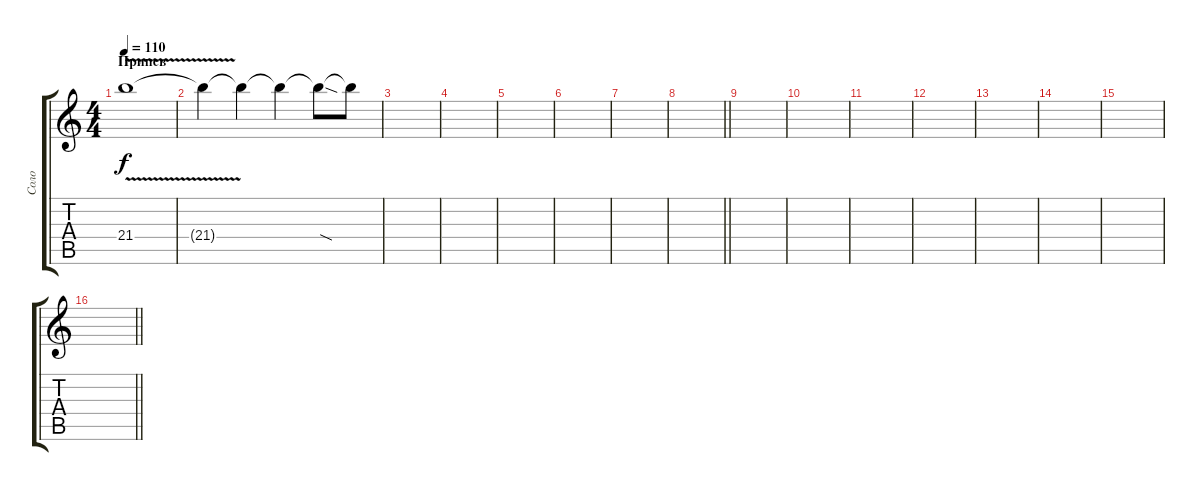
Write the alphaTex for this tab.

\track ("Соло" "Соло") {instrument overdrivenguitar}
\staff {score tabs}
\tuning (E4 B3 G3 D3 A2 E2) {hide}
\ts (4 4)
\section ("" "Припев")
\tempo 110
\clef g2
\ks c
21.4{v t}.1{dy f} |
21.4{t}.4 21.4{t}.4 21.4{t}.4 21.4{sod t}.8 21.4{t}.8 |
|
|
|
|
|
\barLineRight lightlight
|
|
|
|
|
|
|
|
\barLineRight lightlight
